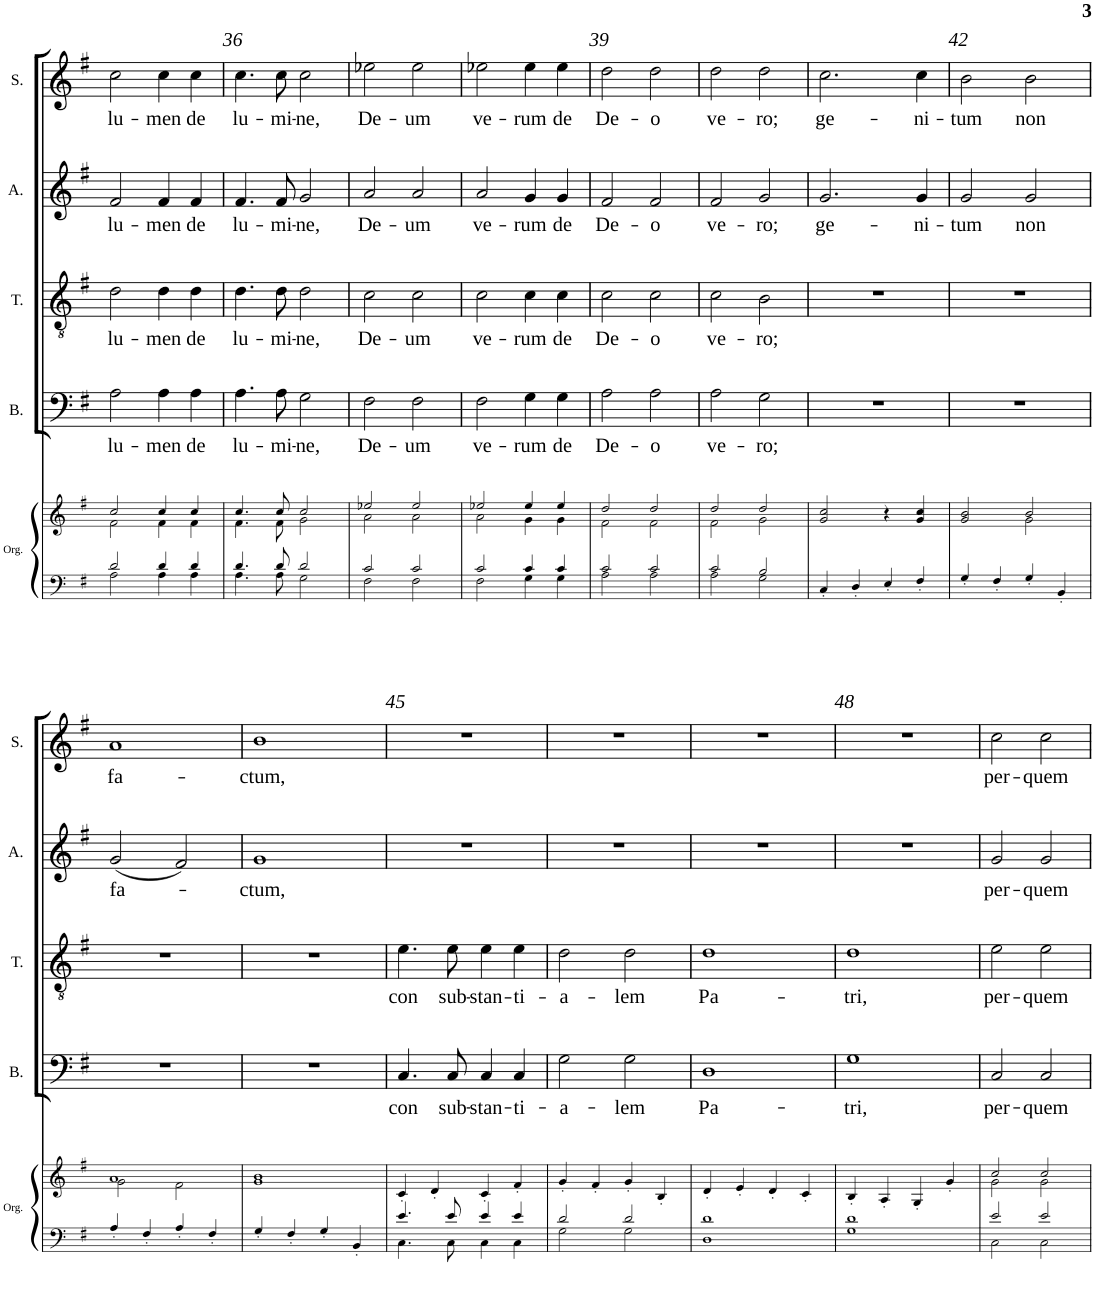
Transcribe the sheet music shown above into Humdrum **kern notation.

**kern	**kern	**kern	**text	**kern	**text	**kern	**text	**kern	**text
*part5	*part5	*part4	*part4	*part3	*part3	*part2	*part2	*part1	*part1
*staff6	*staff5	*staff4	*staff4	*staff3	*staff3	*staff2	*staff2	*staff1	*staff1
*I"Organ	*	*I"Bass	*	*I"Tenor	*	*I"Alto	*	*I"Soprano	*
*I'Org.	*	*I'B.	*	*I'T.	*	*I'A.	*	*I'S.	*
!!LO:PB:g=z
*clefF4	*clefG2	*clefF4	*	*clefGv2	*	*clefG2	*	*clefG2	*
*k[f#]	*k[f#]	*k[f#]	*	*k[f#]	*	*k[f#]	*	*k[f#]	*
*M2/2	*M2/2	*M2/2	*	*M2/2	*	*M2/2	*	*M2/2	*
*met(c|)	*met(c|)	*met(c|)	*	*met(c|)	*	*met(c|)	*	*met(c|)	*
=35	=35	=35	=35	=35	=35	=35	=35	=35	=35
*^	*^	*	*	*	*	*	*	*	*
!	!	!	!	!	!LO:LY:b	!	!LO:LY:b	!	!LO:LY:b	!	!LO:LY:b
2d/	2A\	2cc/	2f#\	2A\	lu-	2d\	lu-	2f#/	lu-	2cc\	lu-
!	!	!	!	!	!LO:LY:b	!	!LO:LY:b	!	!LO:LY:b	!	!LO:LY:b
4d/	4A\	4cc/	4f#\	4A\	-men	4d\	-men	4f#/	-men	4cc\	-men
!	!	!	!	!	!LO:LY:b	!	!LO:LY:b	!	!LO:LY:b	!	!LO:LY:b
4d/	4A\	4cc/	4f#\	4A\	de	4d\	de	4f#/	de	4cc\	de
=36	=36	=36	=36	=36	=36	=36	=36	=36	=36	=36	=36
!	!	!	!	!	!LO:LY:b	!	!LO:LY:b	!	!LO:LY:b	!	!LO:LY:b
4.d/	4.A\	4.cc/	4.f#\	4.A\	lu-	4.d\	lu-	4.f#/	lu-	4.cc\	lu-
!	!	!	!	!	!LO:LY:b	!	!LO:LY:b	!	!LO:LY:b	!	!LO:LY:b
8d/	8A\	8cc/	8f#\	8A\	-mi-	8d\	-mi-	8f#/	-mi-	8cc\	-mi-
!	!	!	!	!	!LO:LY:b	!	!LO:LY:b	!	!LO:LY:b	!	!LO:LY:b
2d/	2G\	2cc/	2g\	2G\	-ne,	2d\	-ne,	2g/	-ne,	2cc\	-ne,
=37	=37	=37	=37	=37	=37	=37	=37	=37	=37	=37	=37
!	!	!	!	!	!LO:LY:b	!	!LO:LY:b	!	!LO:LY:b	!	!LO:LY:b
2c/	2F#\	2ee-X/	2a\	2F#\	De-	2c\	De-	2a/	De-	2ee-X\	De-
!	!	!	!	!	!LO:LY:b	!	!LO:LY:b	!	!LO:LY:b	!	!LO:LY:b
2c/	2F#\	2ee-/	2a\	2F#\	-um	2c\	-um	2a/	-um	2ee-\	-um
=38	=38	=38	=38	=38	=38	=38	=38	=38	=38	=38	=38
!	!	!	!	!	!LO:LY:b	!	!LO:LY:b	!	!LO:LY:b	!	!LO:LY:b
2c/	2F#\	2ee-X/	2a\	2F#\	ve-	2c\	ve-	2a/	ve-	2ee-X\	ve-
!	!	!	!	!	!LO:LY:b	!	!LO:LY:b	!	!LO:LY:b	!	!LO:LY:b
4c/	4G\	4ee-/	4g\	4G\	-rum	4c\	-rum	4g/	-rum	4ee-\	-rum
!	!	!	!	!	!LO:LY:b	!	!LO:LY:b	!	!LO:LY:b	!	!LO:LY:b
4c/	4G\	4ee-/	4g\	4G\	de	4c\	de	4g/	de	4ee-\	de
=39	=39	=39	=39	=39	=39	=39	=39	=39	=39	=39	=39
!	!	!	!	!	!LO:LY:b	!	!LO:LY:b	!	!LO:LY:b	!	!LO:LY:b
2c/	2A\	2dd/	2f#\	2A\	De-	2c\	De-	2f#/	De-	2dd\	De-
!	!	!	!	!	!LO:LY:b	!	!LO:LY:b	!	!LO:LY:b	!	!LO:LY:b
2c/	2A\	2dd/	2f#\	2A\	-o	2c\	-o	2f#/	-o	2dd\	-o
=40	=40	=40	=40	=40	=40	=40	=40	=40	=40	=40	=40
!	!	!	!	!	!LO:LY:b	!	!LO:LY:b	!	!LO:LY:b	!	!LO:LY:b
2c/	2A\	2dd/	2f#\	2A\	ve-	2c\	ve-	2f#/	ve-	2dd\	ve-
!	!	!	!	!	!LO:LY:b	!	!LO:LY:b	!	!LO:LY:b	!	!LO:LY:b
2B/	2G\	2dd/	2g\	2G\	-ro;	2B\	-ro;	2g/	-ro;	2dd\	-ro;
=41	=41	=41	=41	=41	=41	=41	=41	=41	=41	=41	=41
!	!	!	!	!	!	!	!	!	!LO:LY:b	!	!LO:LY:b
*v	*v	*	*	*	*	*	*	*	*	*	*
*	*v	*v	*	*	*	*	*	*	*	*
4C'/	2g/ 2cc/	1r	.	1r	.	2.g/	ge-	2.cc\	ge-
4D'/	.	.	.	.	.	.	.	.	.
4E'/	4r	.	.	.	.	.	.	.	.
!	!	!	!	!	!	!	!LO:LY:b	!	!LO:LY:b
4F#'/	4g/ 4cc/	.	.	.	.	4g/	-ni-	4cc\	-ni-
=42	=42	=42	=42	=42	=42	=42	=42	=42	=42
*	*^	*	*	*	*	*	*	*	*
!	!	!	!	!	!	!	!	!LO:LY:b	!	!LO:LY:b
4G'/	2g/ 2b/	2ryy	1r	.	1r	.	2g/	-tum	2b\	-tum
4F#'/	.	.	.	.	.	.	.	.	.	.
!	!	!	!	!	!	!	!	!LO:LY:b	!	!LO:LY:b
4G'/	2b/	2g\	.	.	.	.	2g/	non	2b\	non
4BB'/	.	.	.	.	.	.	.	.	.	.
!!LO:LB:g=z
=43	=43	=43	=43	=43	=43	=43	=43	=43	=43	=43
!	!	!	!	!	!	!	!	!LO:LY:b	!	!LO:LY:b
4A'/	1a	2g\	1r	.	1r	.	(<2g/	fa-	1a	fa-
4F#'/	.	.	.	.	.	.	.	.	.	.
4A'/	.	2f#\	.	.	.	.	2f#/)	.	.	.
4F#'/	.	.	.	.	.	.	.	.	.	.
=44	=44	=44	=44	=44	=44	=44	=44	=44	=44	=44
!	!	!	!	!	!	!	!	!LO:LY:b	!	!LO:LY:b
4G'/	1b	1g	1r	.	1r	.	1g	-ctum,	1b	-ctum,
4F#'/	.	.	.	.	.	.	.	.	.	.
4G'/	.	.	.	.	.	.	.	.	.	.
4BB'/	.	.	.	.	.	.	.	.	.	.
*	*v	*v	*	*	*	*	*	*	*	*
=45	=45	=45	=45	=45	=45	=45	=45	=45	=45
*^	*	*	*	*	*	*	*	*	*
!	!	!	!	!LO:LY:b	!	!LO:LY:b	!	!	!	!
4.e/	4.C\	4c'/	4.C/	con	4.e\	con	1r	.	1r	.
.	.	4d'/	.	.	.	.	.	.	.	.
!	!	!	!	!LO:LY:b	!	!LO:LY:b	!	!	!	!
8e/	8C\	.	8C/	sub-	8e\	sub-	.	.	.	.
!	!	!	!	!LO:LY:b	!	!LO:LY:b	!	!	!	!
4e/	4C\	4c'/	4C/	-stan-	4e\	-stan-	.	.	.	.
!	!	!	!	!LO:LY:b	!	!LO:LY:b	!	!	!	!
4e/	4C\	4f#'/	4C/	-ti-	4e\	-ti-	.	.	.	.
=46	=46	=46	=46	=46	=46	=46	=46	=46	=46	=46
!	!	!	!	!LO:LY:b	!	!LO:LY:b	!	!	!	!
2d/	2G\	4g'/	2G\	-a-	2d\	-a-	1r	.	1r	.
.	.	4f#'/	.	.	.	.	.	.	.	.
!	!	!	!	!LO:LY:b	!	!LO:LY:b	!	!	!	!
2d/	2G\	4g'/	2G\	-lem	2d\	-lem	.	.	.	.
.	.	4B'/	.	.	.	.	.	.	.	.
=47	=47	=47	=47	=47	=47	=47	=47	=47	=47	=47
!	!	!	!	!LO:LY:b	!	!LO:LY:b	!	!	!	!
1d	1D	4d'/	1D	Pa-	1d	Pa-	1r	.	1r	.
.	.	4e'/	.	.	.	.	.	.	.	.
.	.	4d'/	.	.	.	.	.	.	.	.
.	.	4c'/	.	.	.	.	.	.	.	.
=48	=48	=48	=48	=48	=48	=48	=48	=48	=48	=48
!	!	!	!	!LO:LY:b	!	!LO:LY:b	!	!	!	!
1d	1G	4B'/	1G	-tri,	1d	-tri,	1r	.	1r	.
.	.	4A'/	.	.	.	.	.	.	.	.
.	.	4G'/	.	.	.	.	.	.	.	.
.	.	4g'/	.	.	.	.	.	.	.	.
=49	=49	=49	=49	=49	=49	=49	=49	=49	=49	=49
*	*	*^	*	*	*	*	*	*	*	*
!	!	!	!	!	!LO:LY:b	!	!LO:LY:b	!	!LO:LY:b	!	!LO:LY:b
2e/	2C\	2cc/	2g\	2C/	per-	2e\	per-	2g/	per-	2cc\	per-
!	!	!	!	!	!LO:LY:b	!	!LO:LY:b	!	!LO:LY:b	!	!LO:LY:b
2e/	2C\	2cc/	2g\	2C/	-quem	2e\	-quem	2g/	-quem	2cc\	-quem
*v	*v	*	*	*	*	*	*	*	*	*	*
*	*v	*v	*	*	*	*	*	*	*	*
=	=	=	=	=	=	=	=	=	=
*-	*-	*-	*-	*-	*-	*-	*-	*-	*-
